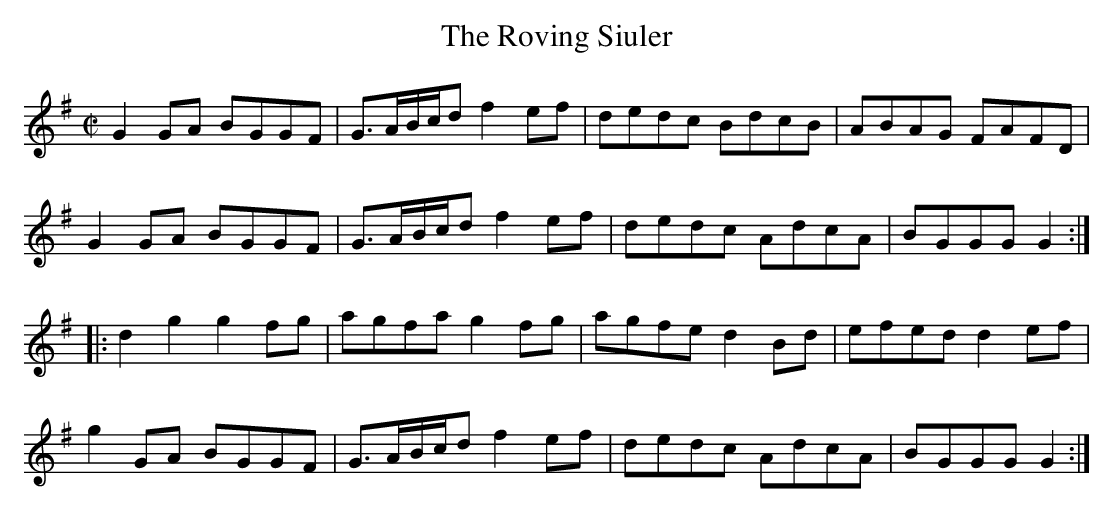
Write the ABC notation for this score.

X:1
T:Roving Siuler, The
M:C|
L:1/8
K:G
G2 GA BGGF|G>AB/c/d f2 ef|dedc BdcB|ABAG FAFD|
G2 GA BGGF|G>AB/c/d f2 ef|dedc AdcA|BGGG G2:|
|:d2g2g2 fg|agfa g2 fg|agfe d2 Bd|efed d2 ef|
g2 GA BGGF|G>AB/c/d f2 ef|dedc AdcA|BGGG G2:|
